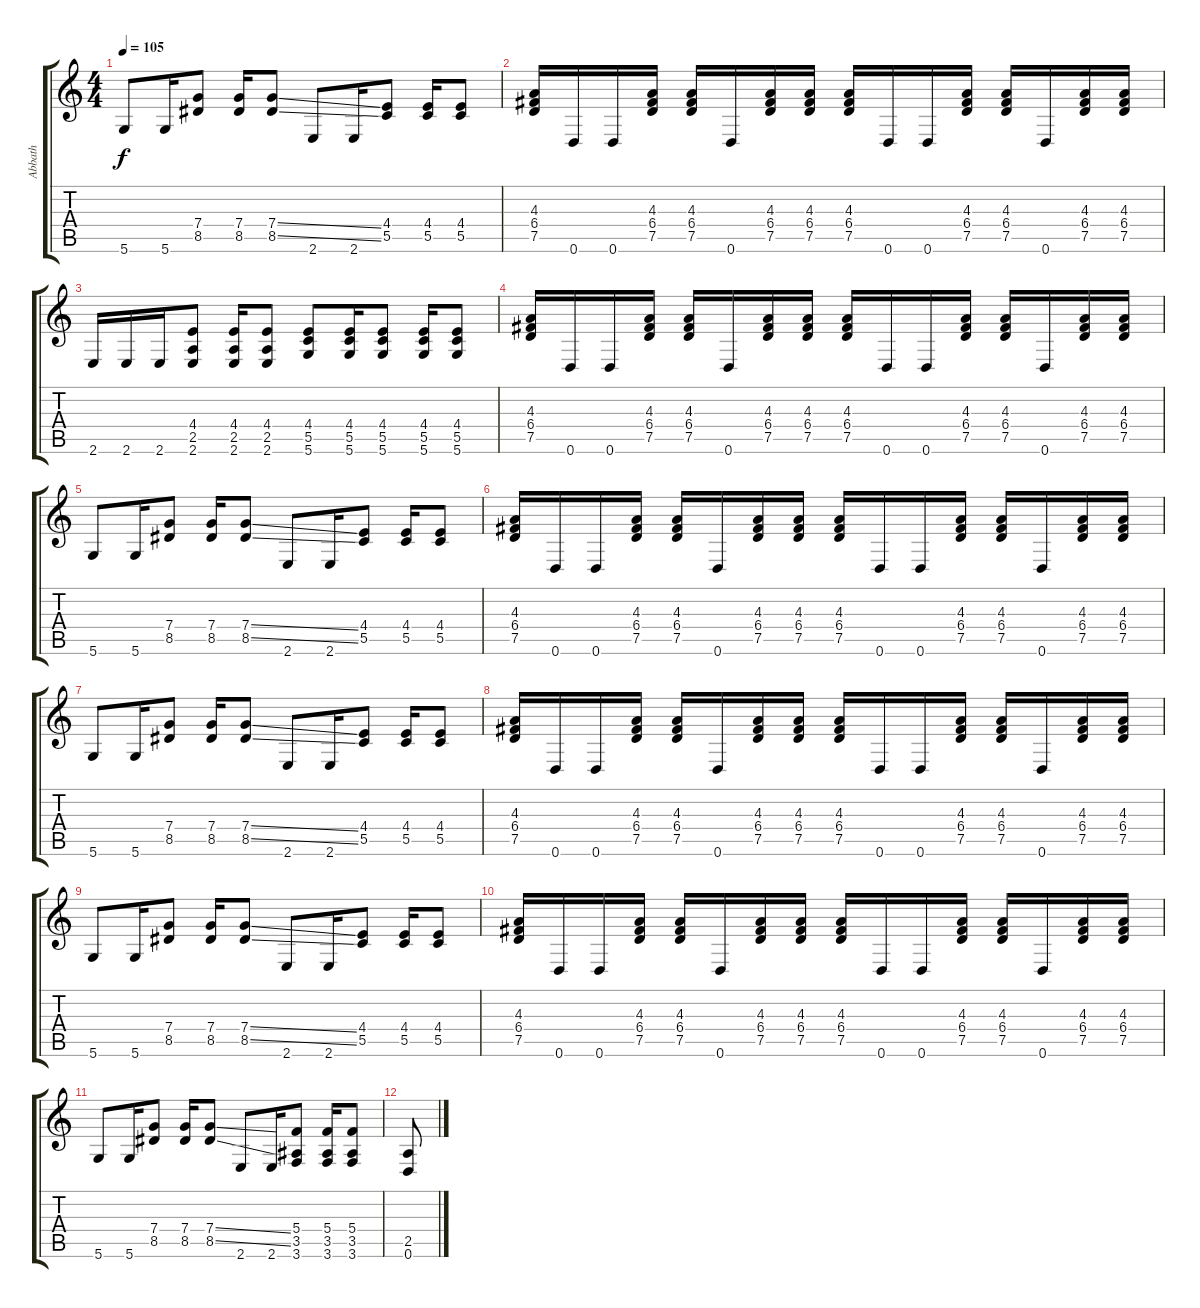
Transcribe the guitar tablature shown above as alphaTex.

\track ("Abbath" "Abbath") {instrument distortionguitar}
\staff {score tabs}
\tuning (D4 A3 F3 C3 G2 D2) {hide}
\ts (4 4)
\tempo 105
\clef g2
\ks c
5.6.8{dy f} 5.6.16 (7.4 8.5).8 (7.4 8.5).16 (7.4{ss} 8.5{ss}).8 2.6.8 2.6.16 (4.4 5.5).8 (4.4 5.5).16 (4.4 5.5).8 |
(4.3 6.4 7.5).16 0.6.16 0.6.16 (4.3 6.4 7.5).16 (4.3 6.4 7.5).16 0.6.16 (4.3 6.4 7.5).16 (4.3 6.4 7.5).16 (4.3 6.4 7.5).16 0.6.16 0.6.16 (4.3 6.4 7.5).16 (4.3 6.4 7.5).16 0.6.16 (4.3 6.4 7.5).16 (4.3 6.4 7.5).16 |
2.6.16 2.6.16 2.6.16 (4.4 2.5 2.6).8 (4.4 2.5 2.6).16 (4.4 2.5 2.6).8 (4.4 5.5 5.6).8 (4.4 5.5 5.6).16 (4.4 5.5 5.6).8 (4.4 5.5 5.6).16 (4.4 5.5 5.6).8 |
(4.3 6.4 7.5).16 0.6.16 0.6.16 (4.3 6.4 7.5).16 (4.3 6.4 7.5).16 0.6.16 (4.3 6.4 7.5).16 (4.3 6.4 7.5).16 (4.3 6.4 7.5).16 0.6.16 0.6.16 (4.3 6.4 7.5).16 (4.3 6.4 7.5).16 0.6.16 (4.3 6.4 7.5).16 (4.3 6.4 7.5).16 |
5.6.8 5.6.16 (7.4 8.5).8 (7.4 8.5).16 (7.4{ss} 8.5{ss}).8 2.6.8 2.6.16 (4.4 5.5).8 (4.4 5.5).16 (4.4 5.5).8 |
(4.3 6.4 7.5).16 0.6.16 0.6.16 (4.3 6.4 7.5).16 (4.3 6.4 7.5).16 0.6.16 (4.3 6.4 7.5).16 (4.3 6.4 7.5).16 (4.3 6.4 7.5).16 0.6.16 0.6.16 (4.3 6.4 7.5).16 (4.3 6.4 7.5).16 0.6.16 (4.3 6.4 7.5).16 (4.3 6.4 7.5).16 |
5.6.8 5.6.16 (7.4 8.5).8 (7.4 8.5).16 (7.4{ss} 8.5{ss}).8 2.6.8 2.6.16 (4.4 5.5).8 (4.4 5.5).16 (4.4 5.5).8 |
(4.3 6.4 7.5).16 0.6.16 0.6.16 (4.3 6.4 7.5).16 (4.3 6.4 7.5).16 0.6.16 (4.3 6.4 7.5).16 (4.3 6.4 7.5).16 (4.3 6.4 7.5).16 0.6.16 0.6.16 (4.3 6.4 7.5).16 (4.3 6.4 7.5).16 0.6.16 (4.3 6.4 7.5).16 (4.3 6.4 7.5).16 |
5.6.8 5.6.16 (7.4 8.5).8 (7.4 8.5).16 (7.4{ss} 8.5{ss}).8 2.6.8 2.6.16 (4.4 5.5).8 (4.4 5.5).16 (4.4 5.5).8 |
(4.3 6.4 7.5).16 0.6.16 0.6.16 (4.3 6.4 7.5).16 (4.3 6.4 7.5).16 0.6.16 (4.3 6.4 7.5).16 (4.3 6.4 7.5).16 (4.3 6.4 7.5).16 0.6.16 0.6.16 (4.3 6.4 7.5).16 (4.3 6.4 7.5).16 0.6.16 (4.3 6.4 7.5).16 (4.3 6.4 7.5).16 |
5.6.8 5.6.16 (7.4 8.5).8 (7.4 8.5).16 (7.4{ss} 8.5{ss}).8 2.6.8 2.6.16 (5.4 3.5 3.6).8 (5.4 3.5 3.6).16 (5.4 3.5 3.6).8 |
(2.5 0.6).8
